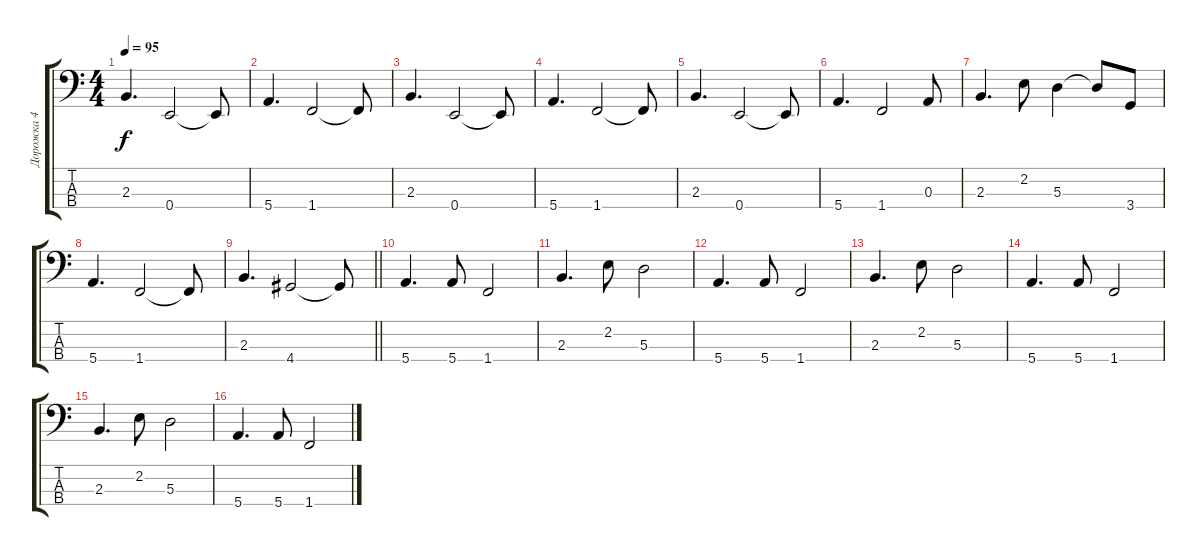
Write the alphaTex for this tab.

\track ("Дорожка 4" "Дорожка 4") {instrument electricbassfinger}
\staff {score tabs}
\tuning (G2 D2 A1 E1) {hide}
\ts (4 4)
\tempo 95
\clef f4
\ks c
2.3.4{d dy f} 0.4.2 0.4{t}.8 |
5.4.4{d} 1.4.2 1.4{t}.8 |
2.3.4{d} 0.4.2 0.4{t}.8 |
5.4.4{d} 1.4.2 1.4{t}.8 |
2.3.4{d} 0.4.2 0.4{t}.8 |
5.4.4{d} 1.4.2 0.3.8 |
2.3.4{d} 2.2.8 5.3.4 5.3{t}.8 3.4.8 |
5.4.4{d} 1.4.2 1.4{t}.8 |
\barLineRight lightlight
2.3.4{d} 4.4.2 4.4{t}.8 |
5.4.4{d} 5.4.8 1.4.2 |
2.3.4{d} 2.2.8 5.3.2 |
5.4.4{d} 5.4.8 1.4.2 |
2.3.4{d} 2.2.8 5.3.2 |
5.4.4{d} 5.4.8 1.4.2 |
2.3.4{d} 2.2.8 5.3.2 |
5.4.4{d} 5.4.8 1.4.2
